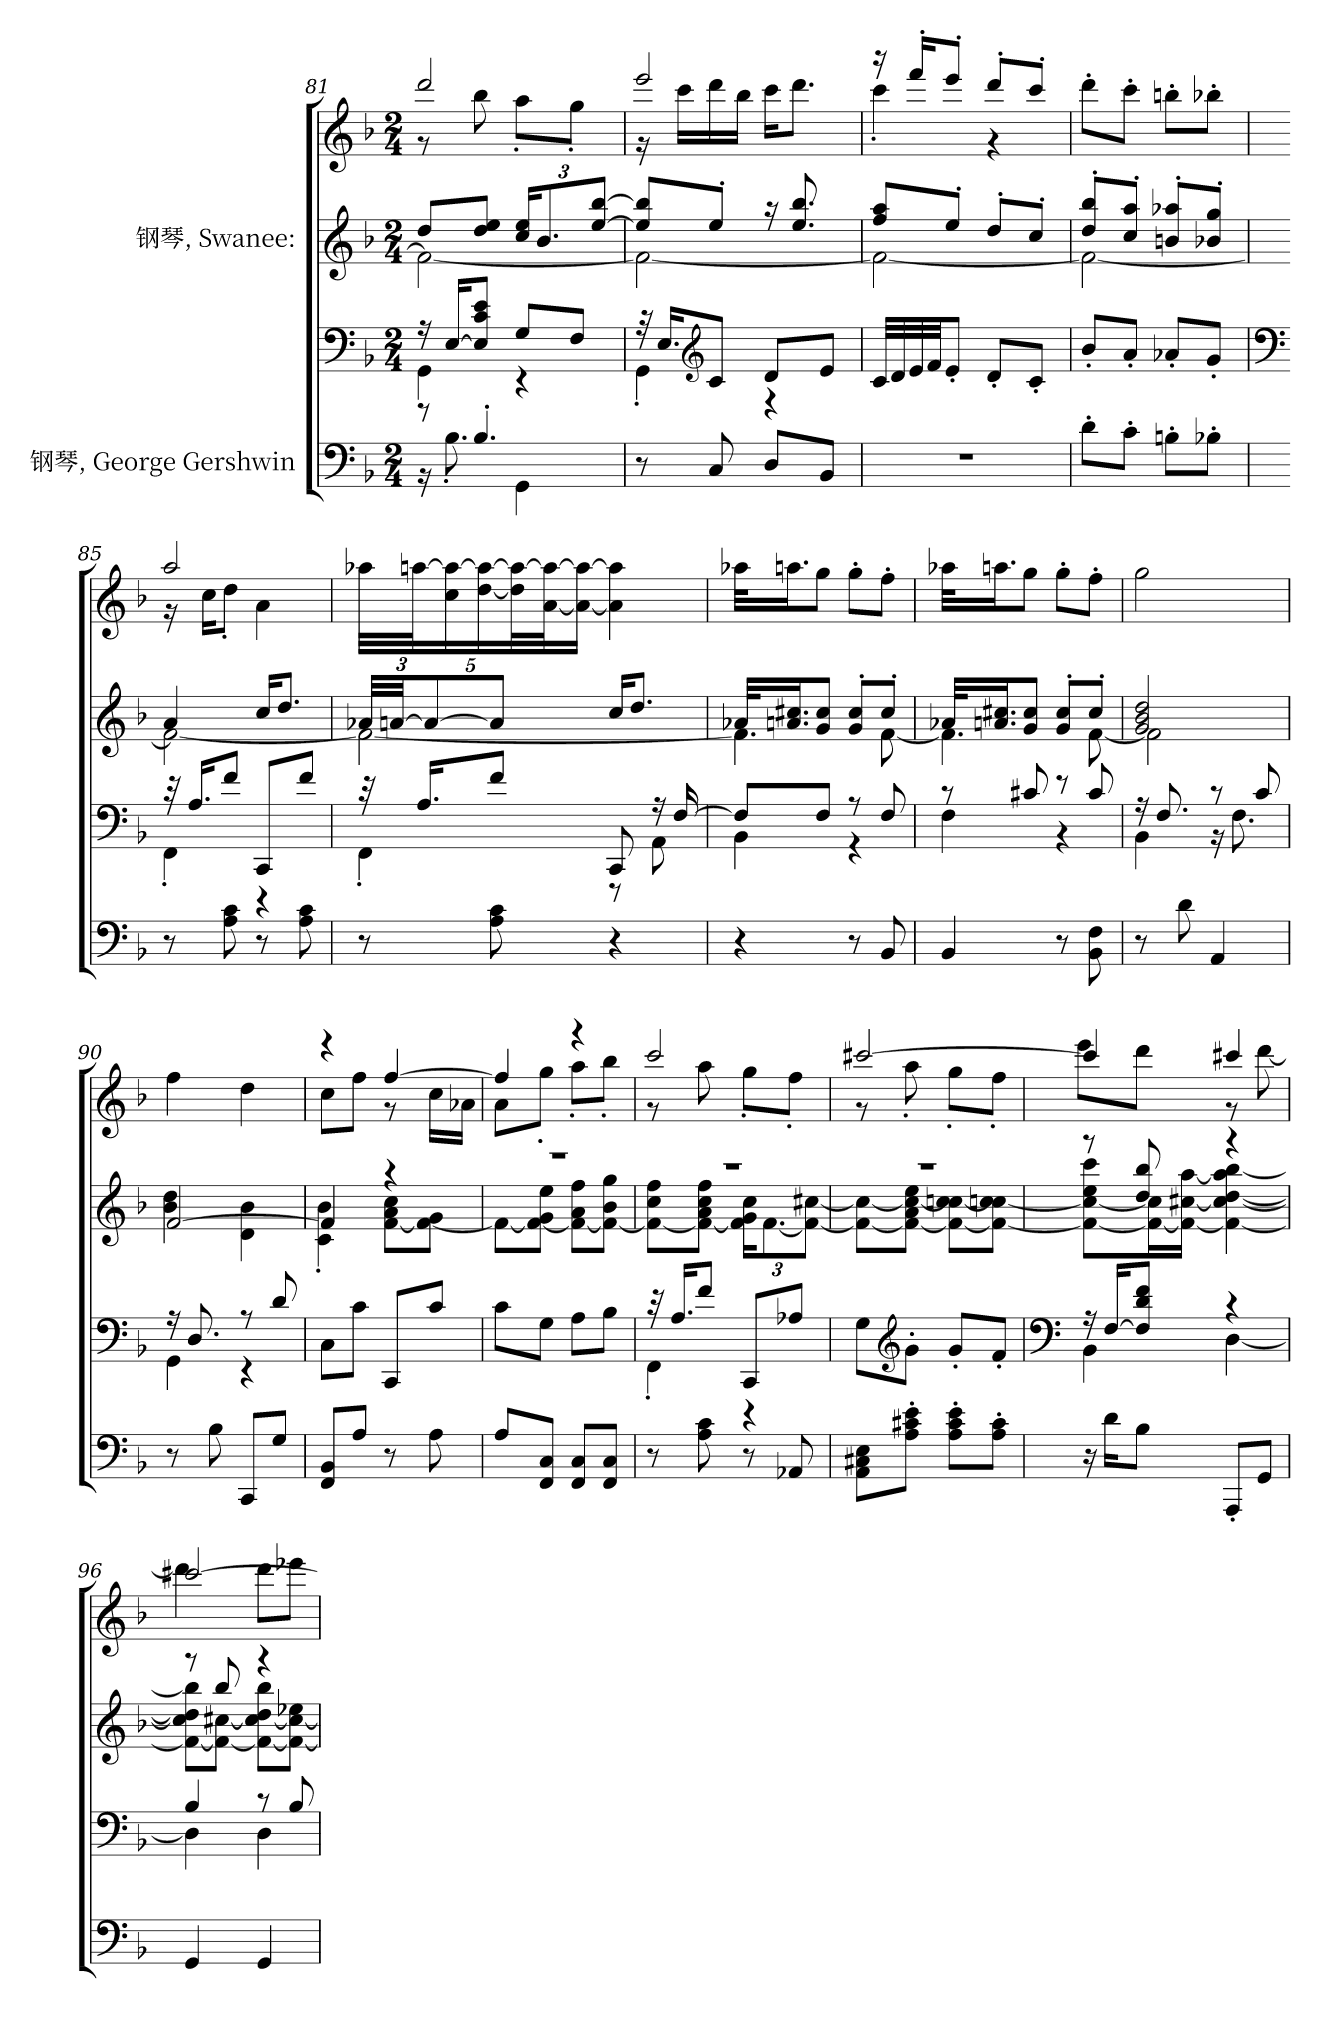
**kern	**kern	**kern	**kern
*part2	*part2	*part1	*part1
*staff4	*staff3	*staff2	*staff1
*I"钢琴, George Gershwin	*	*I"钢琴, Swanee:	*
!!LO:LB:g=z
*clefF4	*clefF4	*clefG2	*clefG2
*k[b-]	*k[b-]	*k[b-]	*k[b-]
*M2/4	*M2/4	*M2/4	*M2/4
=81	=81	=81	=81
*^	*^	*^	*^
8r	16r	16r	4GG\	8dd/L	2f\_	2ddd/	8r
.	8.B-'\	[16E/KL	.	.	.	.	.
4.B-'/	.	8E/] 8c/ 8e/J	.	8dd/ 8ee/J	.	.	8bb-\
*	*	*	*	*Xbrackettup	*	*	*
.	4GG\	8G/L	4r	24cc/ 24ee/KL	.	.	8aa'\L
.	.	.	.	12.b-/	.	.	.
.	.	8F/J	.	.	.	.	8gg'\J
.	.	.	.	[12ee/ [12bb-/J	.	.	.
*v	*v	*	*	*	*	*	*
=82	=82	=82	=82	=82	=82	=82
8r	32r	4GG'\	8ee/] 8bb-/]L	2f\_	2eee/	16r
.	16.E/KL	.	.	.	.	.
.	.	.	.	.	.	16ccc\LL
*	*clefG2	*	*	*	*	*
8C/	8c/J	.	8ee'/J	.	.	16ddd\
.	.	.	.	.	.	16bb-\JJ
8D/L	8d/L	4r	16r	.	.	16ccc\KL
.	.	.	8.ee/ 8.bb-/	.	.	8.ddd\J
8BB-/J	8e/J	.	.	.	.	.
*	*v	*v	*	*	*	*
=83	=83	=83	=83	=83	=83
2r	32c/LLL	8ff/ 8aa/L	2f\_	16r	4ccc'\
.	32d/	.	.	.	.
.	32e/	.	.	16fff'/KL	.
.	32f/JJ	.	.	.	.
.	8e'/J	8ee'/J	.	8eee'/J	.
.	8d'/L	8dd'/L	.	8ddd'/L	4r
.	8c'/J	8cc'/J	.	8ccc'/J	.
*	*	*	*	*v	*v
=84	=84	=84	=84	=84
8d'\L	8b-'/L	8dd/' 8bb-/'L	2f\_	8ddd'\L
8c'\J	8a'/J	8cc/' 8aa/'J	.	8ccc'\J
8Bn'\L	8a-X'/L	8bn/' 8aa-X/'L	.	8bbn'\L
8B-X'\J	8g'/J	8b-X/' 8gg/'J	.	8bb-X'\J
=85	=85	=85	=85	=85
*	*clefF4	*	*	*
*	*^	*	*	*^
8r	32r	4FF'\	4a/	2f\_	2aa/	16r
.	16.A/KL	.	.	.	.	.
.	.	.	.	.	.	16cc\KL
8A\ 8c\	8f/J	.	.	.	.	8dd'\J
8r	8CC/L	4r	16cc/KL	.	.	4a\
.	.	.	8.dd/J	.	.	.
8A\ 8c\	8f/J	.	.	.	.	.
*	*	*	*	*	*v	*v
!!LO:LB:g=z
=86	=86	=86	=86	=86	=86
*	*	*	*	*	*Xbrackettup
8r	32r	4FF'\	48a-X/LLL	2f\_	40aa-X\LLL
.	.	.	[48an/JJ	.	.
.	.	.	.	.	[40aan\J
.	16.A/KL	.	.	.	.
.	.	.	12a/_	.	.
.	.	.	.	.	20cc\ 20aa\_
.	.	.	.	.	[20dd\ 20aa\_
8A\ 8c\	8f/J	.	8a/J]	.	.
.	.	.	.	.	40dd\] 40aa\_L
.	.	.	.	.	[40a\ 40aa\_J
.	.	.	.	.	20a\_ 20aa\_JJ
4r	8CC/	8r	16cc/KL	.	4a\] 4aa\]
.	.	.	8.dd/J	.	.
.	16r	8AA\	.	.	.
.	[16F/	.	.	.	.
=87	=87	=87	=87	=87	=87
4r	8F/L]	4BB-\	32a-X/KLL	4.f\]	32aa-X\KLL
.	.	.	16.an/ 16.cc#X/J	.	16.aan\J
.	8F/J	.	8g/ 8cc#/J	.	8gg\J
8r	8r	4r	8g/' 8cc#/'L	.	8gg'\L
8BB-/	8F/	.	8cc#'/J	[8f\	8ff'\J
=88	=88	=88	=88	=88	=88
4BB-/	8r	4F\	32a-X/KLL	4.f\]	32aa-X\KLL
.	.	.	16.an/ 16.cc#X/J	.	16.aan\J
.	8c#X/	.	8g/ 8cc#/J	.	8gg\J
8r	8r	4r	8g/' 8cc#/'L	.	8gg'\L
8BB-\ 8F\	8c#/	.	8cc#'/J	[8f\	8ff'\J
!!LO:PB:g=z
=89	=89	=89	=89	=89	=89
8r	16r	4BB-\	2g/ 2b-/ 2dd/	2f\]	2gg\
.	8.F/	.	.	.	.
8d\	.	.	.	.	.
4AA/	8r	16r	.	.	.
.	.	8.F\	.	.	.
.	8c/	.	.	.	.
=90	=90	=90	=90	=90	=90
8r	16r	4GG\	[2f/	4b-\ 4dd\	4ff\
.	8.D/	.	.	.	.
8B-\	.	.	.	.	.
8CC/L	8r	4r	.	4d\ 4b-\	4dd\
8G/J	8d/	.	.	.	.
*	*v	*v	*	*	*
=91	=91	=91	=91	=91
*	*	*	*	*^
8FF/ 8BB-/L	8C\L	4f/]	4c\' 4b-\'	4r	8cc\L
8A/J	8c\J	.	.	.	8ff\J
8r	8CC/L	4r	[8f\ 8a\ 8cc\L	[4ff/	8r
8A\	8c/J	.	8f\_ 8g\J	.	16cc\LL
.	.	.	.	.	16a-X\JJ
=92	=92	=92	=92	=92	=92
8A/L	8c\L	2r	8f\L_	4ff/]	8a\L
8FF/ 8C/J	8G\J	.	8f\_ 8g\ 8ee\J	.	8gg'\J
8FF/ 8C/L	8A\L	.	8f\_ 8a\ 8ff\L	4r	8aa'\L
8FF/ 8C/J	8B-\J	.	8f\_ 8b-\ 8gg\J	.	8bb-'\J
=93	=93	=93	=93	=93	=93
*	*^	*	*	*	*
8r	32r	4FF'\	2r	8f\_ 8cc\ 8ff\L	2ccc/	8r
.	16.A/KL	.	.	.	.	.
8A\ 8c\	8f/J	.	.	8f\_ 8a\ 8cc\ 8ff\J	.	8aa\
8r	8CC/L	4r	.	24f\] 24g\ 24cc\KL	.	8gg'\L
.	.	.	.	[12.f\	.	.
8AA-X/	8A-X/J	.	.	.	.	8ff'\J
.	.	.	.	12f\_ [12cc#X\J	.	.
*	*v	*v	*	*	*	*
!!LO:LB:g=z	!!
=94	=94	=94	=94	=94	=94
8AA\ 8C#X\ 8E\L	8G\L	2r	8f\_ 8cc#\_L	[2ccc#X/	8r
*	*clefG2	*	*	*	*
8A\' 8c#X\' 8e\'J	8g'\J	.	8f\_ 8a\ 8cc#\_ 8ee\J	.	8aa'\
8A\' 8c#\' 8e\'L	8g'/L	.	8f\_ 8ccn\ 8cc#\_L	.	8gg'\L
8A\' 8c#\'J	8f'/J	.	8f\_ 8ccn\ 8cc#\_J	.	8ff'\J
=95	=95	=95	=95	=95	=95
*	*clefF4	*	*	*	*
*	*^	*	*	*	*
16r	16r	4BB-\	8r	8f\_ 8cc#\_ 8ee\ 8ccc\L	4ccc#/]	8eee\L
16d\KL	[16F/KL	.	.	.	.	.
8B-\J	8F/] 8d/ 8f/J	.	8dd/ 8bb-/	16f\_ 16cc#\]L	.	8ddd\J
.	.	.	.	16f\_ [16cc#X\ [16aa\JJ	.	.
8AAA'/L	4r	[4D\	4r	4f\_ 4cc#\_ [4dd\ 4aa\] [4bb-\	4ccc#X/	8r
8GG/J	.	.	.	.	.	[8ddd\
=96	=96	=96	=96	=96	=96	=96
4GG/	4B-/	4D\]	8r	8f\_ 8cc#\] 8dd\] 8bb-\]L	[2ccc#X/	4ddd\]
.	.	.	8bb-/	8f\_ [8cc#X\J	.	.
4GG/	8r	4D\	4r	8f\_ 8cc#\_ 8dd\ 8bb-\L	.	8ddd\L
.	8B-/	.	.	8f\_ 8cc#\_ 8ee-X\J	.	8eee-X\J
*	*v	*v	*	*	*	*
*	*	*v	*v	*	*
*	*	*	*v	*v
=	=	=	=
*-	*-	*-	*-
